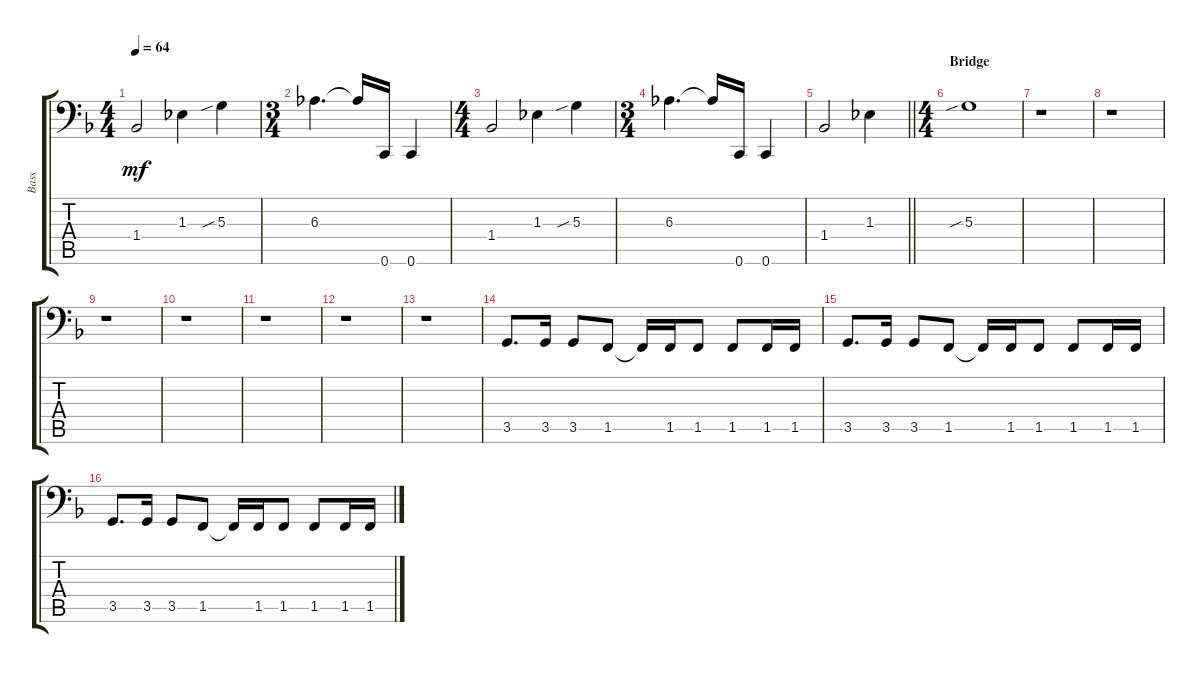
\track ("Bass" "Bass") {instrument fretlessbass}
\staff {score tabs}
\tuning (C3 G2 D2 A1 E1 C1) {hide}
\ts (4 4)
\tempo 64
\clef f4
\ks f
1.4.2{dy mf} 1.3.4 5.3{sib}.4 |
\ts (3 4)
6.3.4{d} 6.3{t}.16 0.6.16 0.6.4 |
\ts (4 4)
1.4.2 1.3.4 5.3{sib}.4 |
\ts (3 4)
6.3.4{d} 6.3{t}.16 0.6.16 0.6.4 |
\barLineRight lightlight
1.4.2 1.3.4 |
\ts (4 4)
\section ("" "Bridge")
5.3{sib}.1{volume 0} |
r.1 |
r.1 |
r.1 |
r.1 |
r.1 |
r.1 |
r.1 |
3.5.8{d} 3.5.16 3.5.8 1.5.8 1.5{t}.16 1.5.16 1.5.8 1.5.8 1.5.16 1.5.16 |
3.5.8{d} 3.5.16 3.5.8 1.5.8 1.5{t}.16 1.5.16 1.5.8 1.5.8 1.5.16 1.5.16 |
3.5.8{d} 3.5.16 3.5.8 1.5.8 1.5{t}.16 1.5.16 1.5.8 1.5.8 1.5.16 1.5.16
